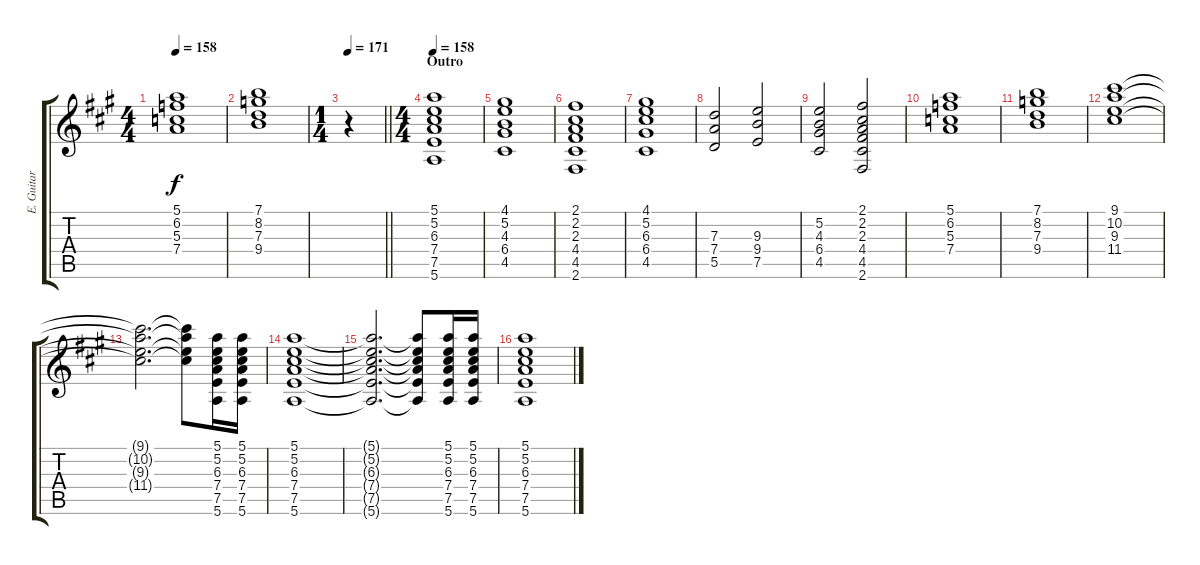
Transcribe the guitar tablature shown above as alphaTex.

\track ("E. Guitar II" "E. Guitar ") {instrument overdrivenguitar}
\staff {score tabs}
\tuning (E4 B3 G3 D3 A2 E2) {hide}
\ts (4 4)
\tempo 158
\clef g2
\ks a
(5.1 6.2 5.3 7.4).1{dy f} |
(7.1 8.2 7.3 9.4).1 |
\ts (1 4)
\tempo 171
\barLineRight lightlight
r.4 |
\ts (4 4)
\section ("" "Outro")
\tempo 158
(5.1 5.2 6.3 7.4 7.5 5.6).1 |
(4.1 5.2 4.3 6.4 4.5).1 |
(2.1 2.2 2.3 4.4 4.5 2.6).1 |
(4.1 5.2 6.3 6.4 4.5).1 |
(7.3 7.4 5.5).2 (9.3 9.4 7.5).2 |
(5.2 4.3 6.4 4.5).2 (2.1 2.2 2.3 4.4 4.5 2.6).2 |
(5.1 6.2 5.3 7.4).1 |
(7.1 8.2 7.3 9.4).1 |
(9.1 10.2 9.3 11.4).1 |
(9.1{t} 10.2{t} 9.3{t} 11.4{t}).2{d} (9.1{t} 10.2{t} 9.3{t} 11.4{t}).8 (5.1 5.2 6.3 7.4 7.5 5.6).16 (5.1 5.2 6.3 7.4 7.5 5.6).16 |
(5.1 5.2 6.3 7.4 7.5 5.6).1 |
(5.1{t} 5.2{t} 6.3{t} 7.4{t} 7.5{t} 5.6{t}).2{d} (5.1{t} 5.2{t} 6.3{t} 7.4{t} 7.5{t} 5.6{t}).8 (5.1 5.2 6.3 7.4 7.5 5.6).16 (5.1 5.2 6.3 7.4 7.5 5.6).16 |
(5.1 5.2 6.3 7.4 7.5 5.6).1
